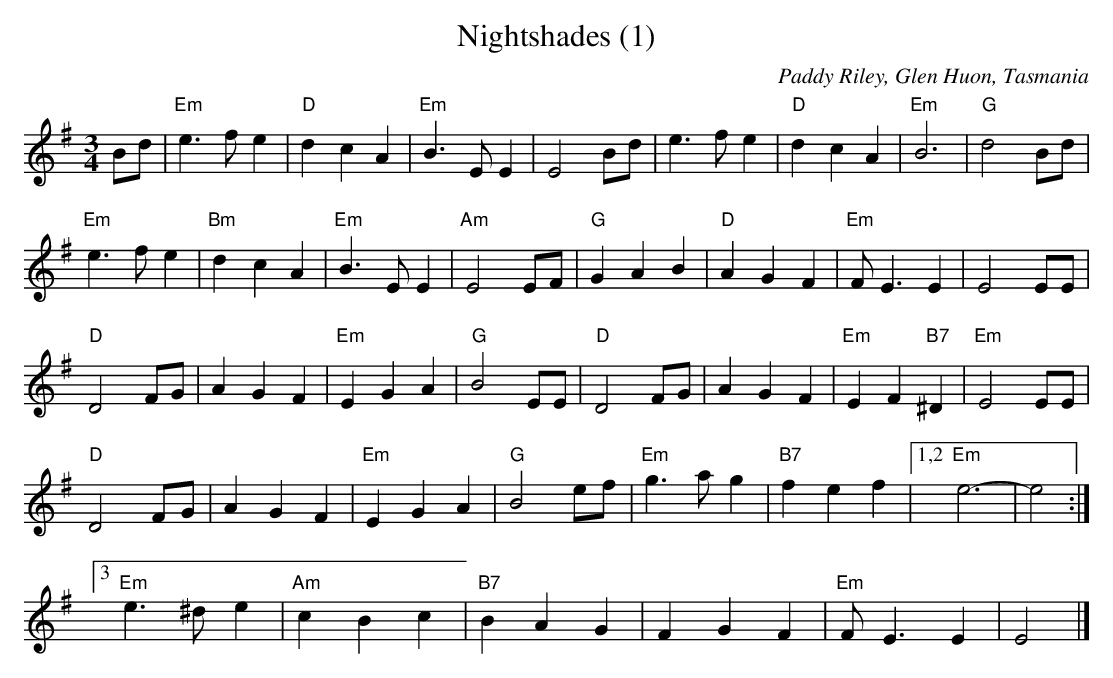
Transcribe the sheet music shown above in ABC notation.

X:1
T:Nightshades (1)
C:Paddy Riley, Glen Huon, Tasmania
M:3/4
L:1/4
K:Em
V:1
B/2d/2|"Em"e>fe|"D"dcA|"Em"B>EE|E2B/2d/2|e>fe|"D"dcA|"Em"B3|"G"d2B/2d/2|
"Em"e>fe|"Bm"dcA|"Em"B>EE|"Am"E2E/2F/2|"G"GAB|"D"AGF|"Em"F<EE|E2E/2E/2|
"D"D2F/2G/2|AGF|"Em"EGA|"G"B2E/2E/2|"D"D2F/2G/2|AGF|"Em"EF"B7"^D|"Em"E2E/2E/2|
"D"D2F/2G/2|AGF|"Em"EGA|"G"B2e/2f/2|"Em"g>ag|"B7"fef|[1,2"Em"e3-|e2:|[3
"Em"e>^de|"Am"cBc|"B7"BAG|FGF|"Em"F<EE|E2|]
